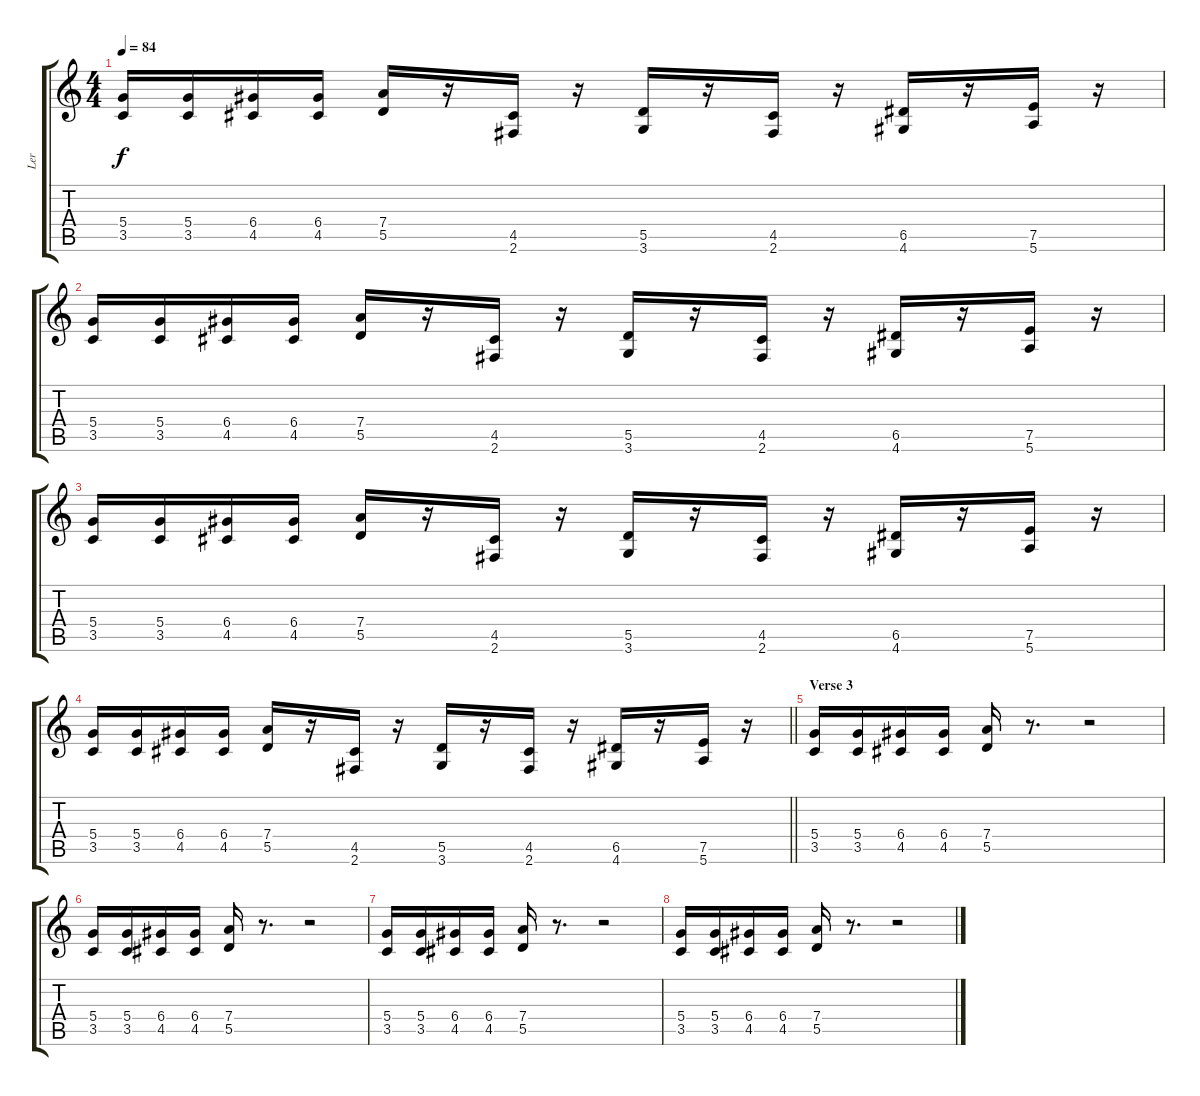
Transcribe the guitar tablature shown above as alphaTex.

\track ("Ler" "Ler") {instrument distortionguitar}
\staff {score tabs}
\tuning (E4 B3 G3 D3 A2 E2) {hide}
\ts (4 4)
\tempo 84
\clef g2
\ks c
(5.4 3.5).16{dy f} (5.4 3.5).16 (6.4 4.5).16 (6.4 4.5).16 (7.4 5.5).16 r.16 (4.5 2.6).16 r.16 (5.5 3.6).16 r.16 (4.5 2.6).16 r.16 (6.5 4.6).16 r.16 (7.5 5.6).16 r.16 |
(5.4 3.5).16 (5.4 3.5).16 (6.4 4.5).16 (6.4 4.5).16 (7.4 5.5).16 r.16 (4.5 2.6).16 r.16 (5.5 3.6).16 r.16 (4.5 2.6).16 r.16 (6.5 4.6).16 r.16 (7.5 5.6).16 r.16 |
(5.4 3.5).16 (5.4 3.5).16 (6.4 4.5).16 (6.4 4.5).16 (7.4 5.5).16 r.16 (4.5 2.6).16 r.16 (5.5 3.6).16 r.16 (4.5 2.6).16 r.16 (6.5 4.6).16 r.16 (7.5 5.6).16 r.16 |
\barLineRight lightlight
(5.4 3.5).16 (5.4 3.5).16 (6.4 4.5).16 (6.4 4.5).16 (7.4 5.5).16 r.16 (4.5 2.6).16 r.16 (5.5 3.6).16 r.16 (4.5 2.6).16 r.16 (6.5 4.6).16 r.16 (7.5 5.6).16 r.16 |
\section ("" "Verse 3")
(5.4 3.5).16 (5.4 3.5).16 (6.4 4.5).16 (6.4 4.5).16 (7.4 5.5).16 r.8{d} r.2 |
(5.4 3.5).16 (5.4 3.5).16 (6.4 4.5).16 (6.4 4.5).16 (7.4 5.5).16 r.8{d} r.2 |
(5.4 3.5).16 (5.4 3.5).16 (6.4 4.5).16 (6.4 4.5).16 (7.4 5.5).16 r.8{d} r.2 |
(5.4 3.5).16 (5.4 3.5).16 (6.4 4.5).16 (6.4 4.5).16 (7.4 5.5).16 r.8{d} r.2
